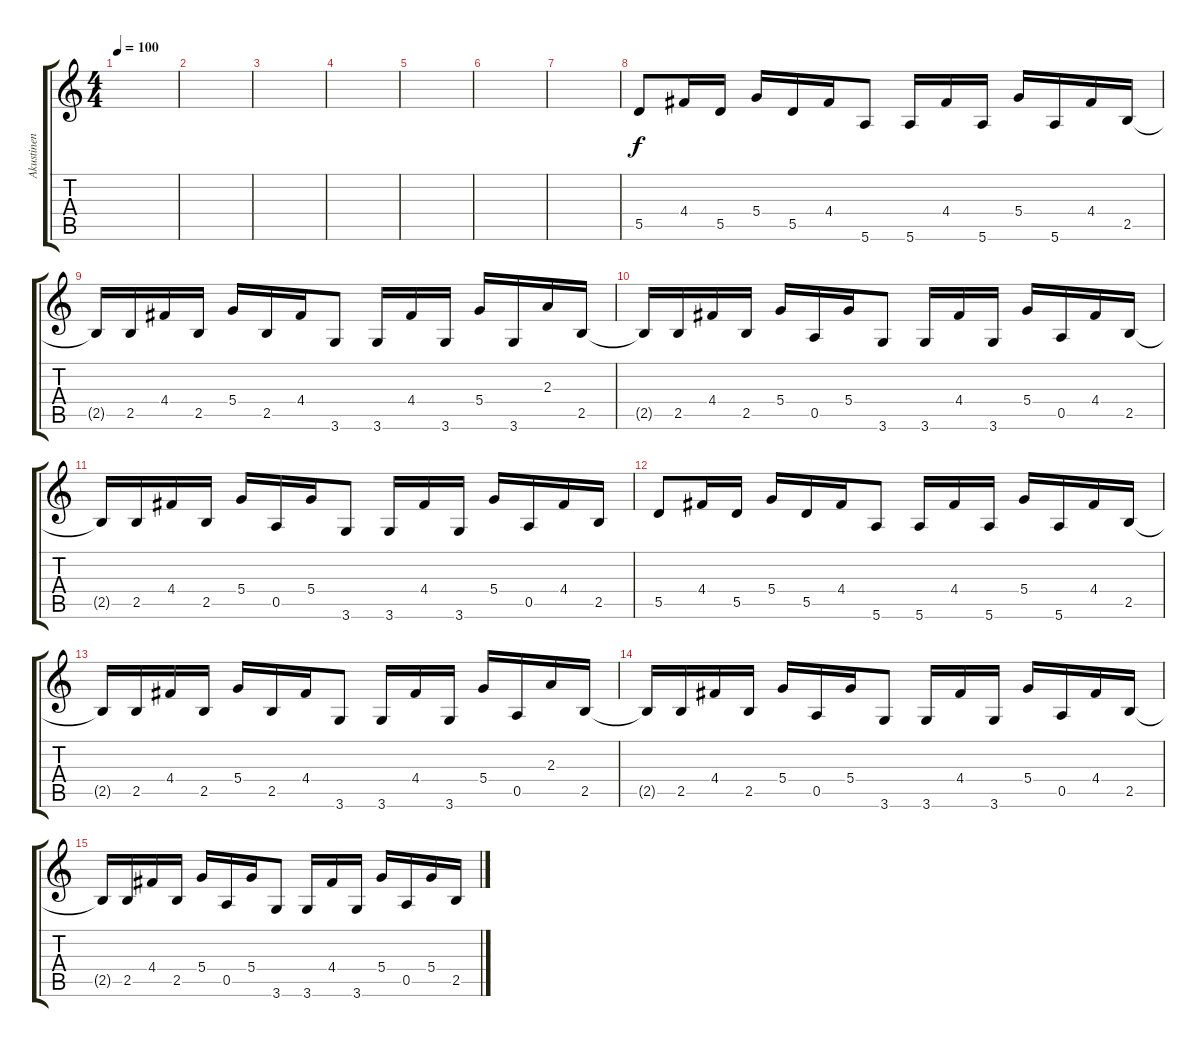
\track ("Akustinen" "Akustinen") {instrument electricguitarclean}
\staff {score tabs}
\tuning (E4 B3 G3 D3 A2 E2) {hide}
\ts (4 4)
\tempo 100
\clef g2
\ks c
|
|
|
|
|
|
|
5.5.8{dy f} 4.4.16 5.5.16 5.4.16 5.5.16 4.4.16 5.6.8 5.6.16 4.4.16 5.6.16 5.4.16 5.6.16 4.4.16 2.5.16 |
2.5{t}.16 2.5.16 4.4.16 2.5.16 5.4.16 2.5.16 4.4.16 3.6.8 3.6.16 4.4.16 3.6.16 5.4.16 3.6.16 2.3.16 2.5.16 |
2.5{t}.16 2.5.16 4.4.16 2.5.16 5.4.16 0.5.16 5.4.16 3.6.8 3.6.16 4.4.16 3.6.16 5.4.16 0.5.16 4.4.16 2.5.16 |
2.5{t}.16 2.5.16 4.4.16 2.5.16 5.4.16 0.5.16 5.4.16 3.6.8 3.6.16 4.4.16 3.6.16 5.4.16 0.5.16 4.4.16 2.5.16 |
5.5.8 4.4.16 5.5.16 5.4.16 5.5.16 4.4.16 5.6.8 5.6.16 4.4.16 5.6.16 5.4.16 5.6.16 4.4.16 2.5.16 |
2.5{t}.16 2.5.16 4.4.16 2.5.16 5.4.16 2.5.16 4.4.16 3.6.8 3.6.16 4.4.16 3.6.16 5.4.16 0.5.16 2.3.16 2.5.16 |
2.5{t}.16 2.5.16 4.4.16 2.5.16 5.4.16 0.5.16 5.4.16 3.6.8 3.6.16 4.4.16 3.6.16 5.4.16 0.5.16 4.4.16 2.5.16 |
2.5{t}.16 2.5.16 4.4.16 2.5.16 5.4.16 0.5.16 5.4.16 3.6.8 3.6.16 4.4.16 3.6.16 5.4.16 0.5.16 5.4.16 2.5.16
